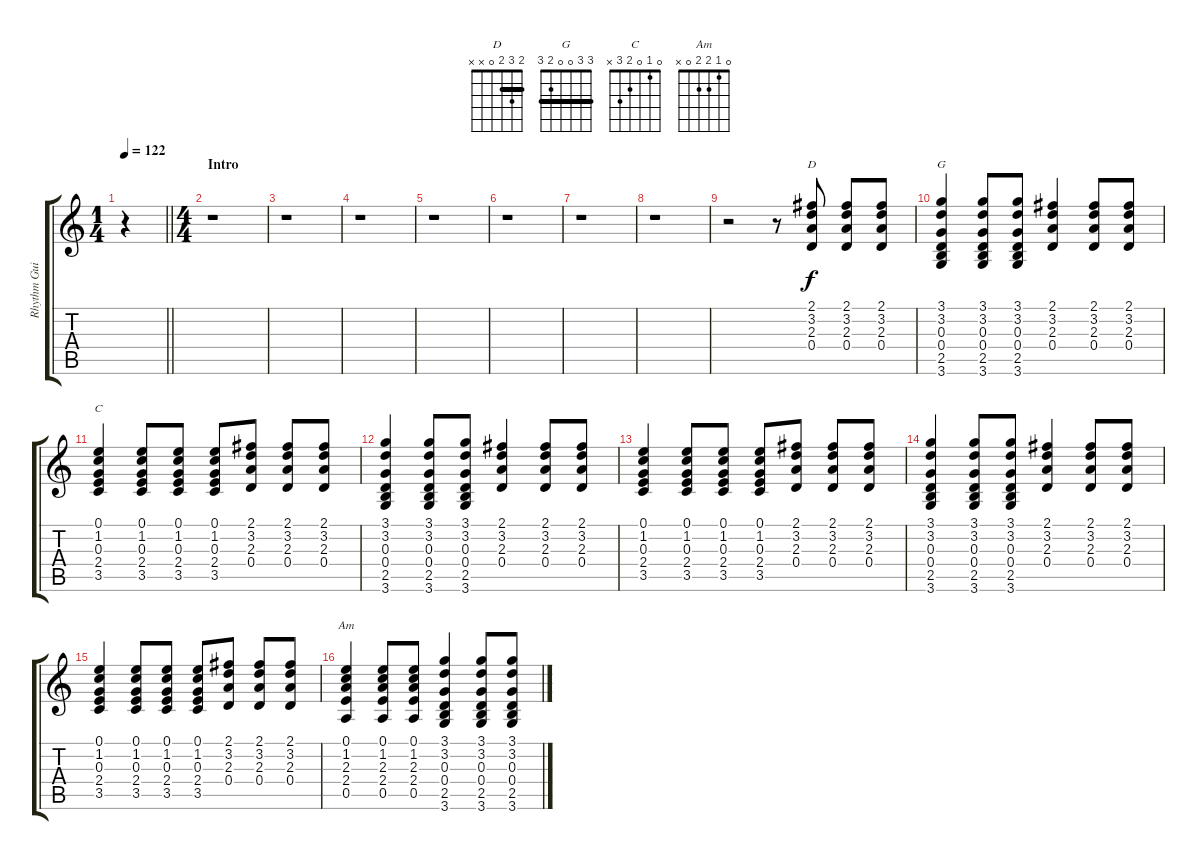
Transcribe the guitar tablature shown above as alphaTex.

\track ("Rhythm Guitar" "Rhythm Gui") {instrument acousticguitarsteel}
\staff {score tabs}
\tuning (E4 B3 G3 D3 A2 E2) {hide}
\chord ("D" 2 3 2 0 x x) {barre 2}
\chord ("G" 3 3 0 0 2 3) {barre 3}
\chord ("C" 0 1 0 2 3 x)
\chord ("Am" 0 1 2 2 0 x)
\ts (1 4)
\tempo 122
\clef g2
\barLineRight lightlight
\ks c
r.4{dy f instrument acousticguitarsteel} |
\ts (4 4)
\section ("" "Intro")
r.1 |
r.1 |
r.1 |
r.1 |
r.1 |
r.1 |
r.1 |
r.2 r.8 (2.1 3.2 2.3 0.4).8{ch "D"} (2.1 3.2 2.3 0.4).8 (2.1 3.2 2.3 0.4).8 |
(3.1 3.2 0.3 0.4 2.5 3.6).4{ch "G"} (3.1 3.2 0.3 0.4 2.5 3.6).8 (3.1 3.2 0.3 0.4 2.5 3.6).8 (2.1 3.2 2.3 0.4).4 (2.1 3.2 2.3 0.4).8 (2.1 3.2 2.3 0.4).8 |
(0.1 1.2 0.3 2.4 3.5).4{ch "C"} (0.1 1.2 0.3 2.4 3.5).8 (0.1 1.2 0.3 2.4 3.5).8 (0.1 1.2 0.3 2.4 3.5).8 (2.1 3.2 2.3 0.4).8 (2.1 3.2 2.3 0.4).8 (2.1 3.2 2.3 0.4).8 |
(3.1 3.2 0.3 0.4 2.5 3.6).4 (3.1 3.2 0.3 0.4 2.5 3.6).8 (3.1 3.2 0.3 0.4 2.5 3.6).8 (2.1 3.2 2.3 0.4).4 (2.1 3.2 2.3 0.4).8 (2.1 3.2 2.3 0.4).8 |
(0.1 1.2 0.3 2.4 3.5).4 (0.1 1.2 0.3 2.4 3.5).8 (0.1 1.2 0.3 2.4 3.5).8 (0.1 1.2 0.3 2.4 3.5).8 (2.1 3.2 2.3 0.4).8 (2.1 3.2 2.3 0.4).8 (2.1 3.2 2.3 0.4).8 |
(3.1 3.2 0.3 0.4 2.5 3.6).4 (3.1 3.2 0.3 0.4 2.5 3.6).8 (3.1 3.2 0.3 0.4 2.5 3.6).8 (2.1 3.2 2.3 0.4).4 (2.1 3.2 2.3 0.4).8 (2.1 3.2 2.3 0.4).8 |
(0.1 1.2 0.3 2.4 3.5).4 (0.1 1.2 0.3 2.4 3.5).8 (0.1 1.2 0.3 2.4 3.5).8 (0.1 1.2 0.3 2.4 3.5).8 (2.1 3.2 2.3 0.4).8 (2.1 3.2 2.3 0.4).8 (2.1 3.2 2.3 0.4).8 |
(0.1 1.2 2.3 2.4 0.5).4{ch "Am"} (0.1 1.2 2.3 2.4 0.5).8 (0.1 1.2 2.3 2.4 0.5).8 (3.1 3.2 0.3 0.4 2.5 3.6).4 (3.1 3.2 0.3 0.4 2.5 3.6).8 (3.1 3.2 0.3 0.4 2.5 3.6).8
